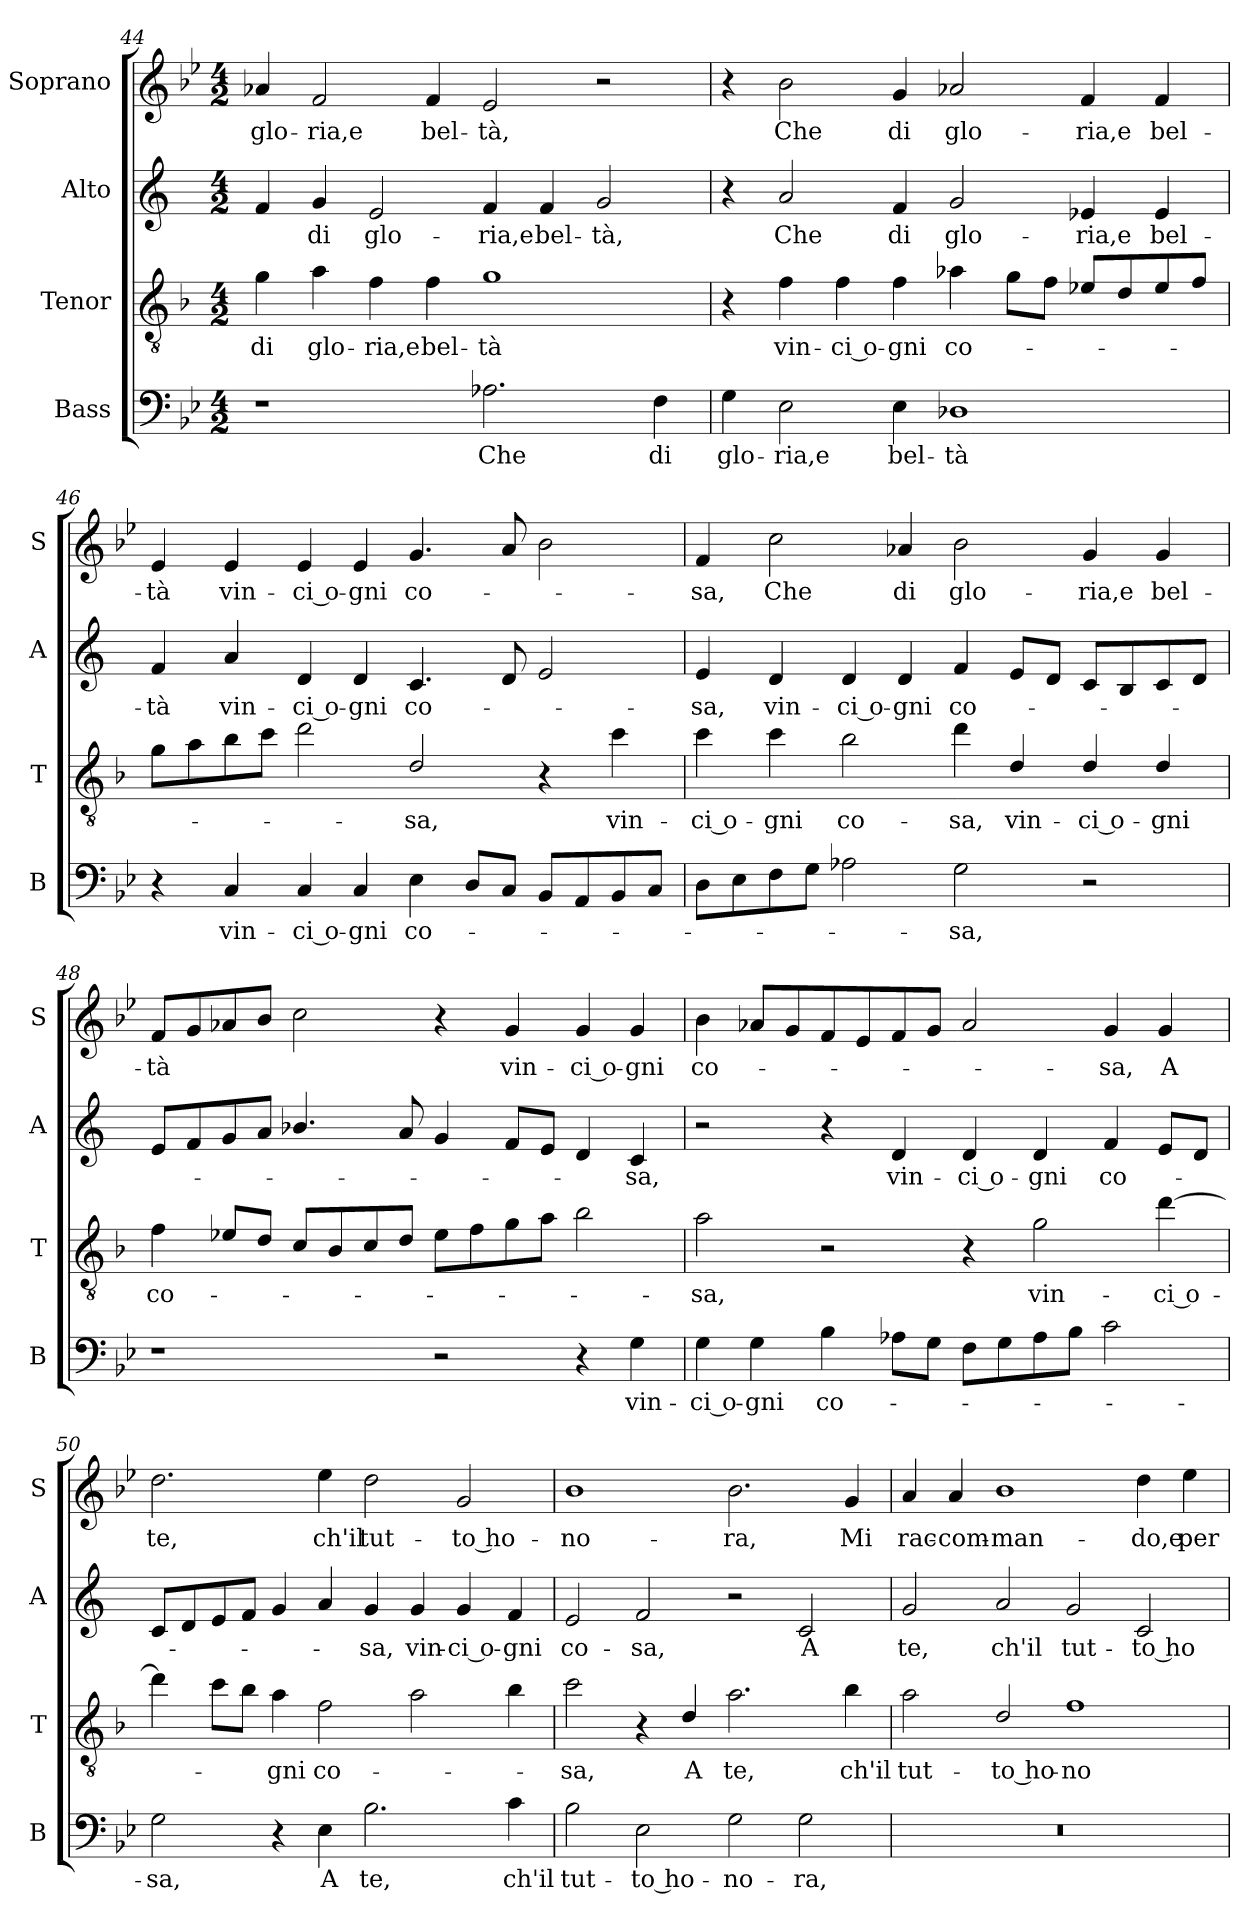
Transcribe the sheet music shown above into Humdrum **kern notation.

**kern	**text	**kern	**text	**kern	**text	**kern	**text
*part4	*part4	*part3	*part3	*part2	*part2	*part1	*part1
*staff4	*staff4	*staff3	*staff3	*staff2	*staff2	*staff1	*staff1
*I"Bass	*	*I"Tenor	*	*I"Alto	*	*I"Soprano	*
*I'B	*	*I'T	*	*I'A	*	*I'S	*
!!LO:PB:g=z
*clefF4	*	*clefGv2	*	*clefG2	*	*clefG2	*
*	*	*ITrd4c7	*	*ITrd1c2	*	*	*
*k[b-e-]	*	*k[b-e-]	*	*k[b-e-]	*	*k[b-e-]	*
*B-:	*	*B-:	*	*B-:	*	*B-:	*
*M4/2	*	*M4/2	*	*M4/2	*	*M4/2	*
=44	=44	=44	=44	=44	=44	=44	=44
!	!	!	!LO:LY:b	!	!	!	!LO:LY:b
1r	.	4c\	di	4e-/	.	4a-X/	glo-
!	!	!	!LO:LY:b	!	!LO:LY:b	!	!LO:LY:b
.	.	4d\	glo-	4f/	di	2f/	-ria,e
!	!	!	!LO:LY:b	!	!LO:LY:b	!	!
.	.	4B-\	-ria,e	2d/	glo-	.	.
!	!	!	!LO:LY:b	!	!	!	!LO:LY:b
.	.	4B-\	bel-	.	.	4f/	bel-
!	!LO:LY:b	!	!LO:LY:b	!	!LO:LY:b	!	!LO:LY:b
2.A-X\	Che	1c	-tà	4e-/	-ria,e	2e-/	-tà,
!	!	!	!	!	!LO:LY:b	!	!
.	.	.	.	4e-/	bel-	.	.
!	!	!	!	!	!LO:LY:b	!	!
.	.	.	.	2f/	-tà,	2r	.
!	!LO:LY:b	!	!	!	!	!	!
4F\	di	.	.	.	.	.	.
=45	=45	=45	=45	=45	=45	=45	=45
!	!LO:LY:b	!	!	!	!	!	!
4G\	glo-	4r	.	4r	.	4r	.
!	!LO:LY:b	!	!LO:LY:b	!	!LO:LY:b	!	!LO:LY:b
2E-\	-ria,e	4B-\	vin-	2g/	Che	2b-\	Che
!	!	!	!LO:LY:b	!	!	!	!
.	.	4B-\	-ci o-	.	.	.	.
!	!LO:LY:b	!	!LO:LY:b	!	!LO:LY:b	!	!LO:LY:b
4E-\	bel-	4B-\	-gni	4e-/	di	4g/	di
!	!LO:LY:b	!	!LO:LY:b	!	!LO:LY:b	!	!LO:LY:b
1D-X	-tà	4d-X\	co-	2f/	glo-	2a-X/	glo-
.	.	8c\L	.	.	.	.	.
.	.	8B-\J	.	.	.	.	.
!	!	!	!	!	!LO:LY:b	!	!LO:LY:b
.	.	8A-X/L	.	4d-X/	-ria,e	4f/	-ria,e
.	.	8G/	.	.	.	.	.
!	!	!	!	!	!LO:LY:b	!	!LO:LY:b
.	.	8A-/	.	4d-/	bel-	4f/	bel-
.	.	8B-/J	.	.	.	.	.
=46	=46	=46	=46	=46	=46	=46	=46
!	!	!	!	!	!LO:LY:b	!	!LO:LY:b
4r	.	8c\L	.	4e-/	-tà	4e-/	-tà
.	.	8d\	.	.	.	.	.
!	!LO:LY:b	!	!	!	!LO:LY:b	!	!LO:LY:b
4C/	vin-	8e-\	.	4g/	vin-	4e-/	vin-
.	.	8f\J	.	.	.	.	.
!	!LO:LY:b	!	!	!	!LO:LY:b	!	!LO:LY:b
4C/	-ci o-	2g\	.	4c/	-ci o-	4e-/	-ci o-
!	!LO:LY:b	!	!	!	!LO:LY:b	!	!LO:LY:b
4C/	-gni	.	.	4c/	-gni	4e-/	-gni
!	!LO:LY:b	!	!LO:LY:b	!	!LO:LY:b	!	!LO:LY:b
4E-\	co-	2G/	-sa,	4.B-/	co-	4.g/	co-
8D/L	.	.	.	.	.	.	.
8C/J	.	.	.	8c/	.	8a/	.
8BB-/L	.	4r	.	2d/	.	2b-\	.
8AA/	.	.	.	.	.	.	.
!	!	!	!LO:LY:b	!	!	!	!
8BB-/	.	4f\	vin-	.	.	.	.
8C/J	.	.	.	.	.	.	.
!!LO:LB:g=z
=47	=47	=47	=47	=47	=47	=47	=47
!	!	!	!LO:LY:b	!	!LO:LY:b	!	!LO:LY:b
8D\L	.	4f\	-ci o-	4d/	-sa,	4f/	-sa,
8E-\	.	.	.	.	.	.	.
!	!	!	!LO:LY:b	!	!LO:LY:b	!	!LO:LY:b
8F\	.	4f\	-gni	4c/	vin-	2cc\	Che
8G\J	.	.	.	.	.	.	.
!	!	!	!LO:LY:b	!	!LO:LY:b	!	!
2A-X\	.	2e-\	co-	4c/	-ci o-	.	.
!	!	!	!	!	!LO:LY:b	!	!LO:LY:b
.	.	.	.	4c/	-gni	4a-X/	di
!	!LO:LY:b	!	!LO:LY:b	!	!LO:LY:b	!	!LO:LY:b
2G\	-sa,	4g\	-sa,	4e-/	co-	2b-\	glo-
!	!	!	!LO:LY:b	!	!	!	!
.	.	4G/	vin-	8d/L	.	.	.
.	.	.	.	8c/J	.	.	.
!	!	!	!LO:LY:b	!	!	!	!LO:LY:b
2r	.	4G/	-ci o-	8B-/L	.	4g/	-ria,e
.	.	.	.	8A/	.	.	.
!	!	!	!LO:LY:b	!	!	!	!LO:LY:b
.	.	4G/	-gni	8B-/	.	4g/	bel-
.	.	.	.	8c/J	.	.	.
=48	=48	=48	=48	=48	=48	=48	=48
!	!	!	!LO:LY:b	!	!	!	!LO:LY:b
1r	.	4B-\	co-	8d/L	.	8f/L	-tà
.	.	.	.	8e-/	.	8g/	.
.	.	8A-X/L	.	8f/	.	8a-X/	.
.	.	8G/J	.	8g/J	.	8b-/J	.
.	.	8F/L	.	4.a-X/	.	2cc\	.
.	.	8E-/	.	.	.	.	.
.	.	8F/	.	.	.	.	.
.	.	8G/J	.	8g/	.	.	.
2r	.	8A-\L	.	4f/	.	4r	.
.	.	8B-\	.	.	.	.	.
!	!	!	!	!	!	!	!LO:LY:b
.	.	8c\	.	8e-/L	.	4g/	vin-
.	.	8d\J	.	8d/J	.	.	.
!	!	!	!	!	!	!	!LO:LY:b
4r	.	2e-\	.	4c/	.	4g/	-ci o-
!	!LO:LY:b	!	!	!	!LO:LY:b	!	!LO:LY:b
4G\	vin-	.	.	4B-/	-sa,	4g/	-gni
=49	=49	=49	=49	=49	=49	=49	=49
!	!LO:LY:b	!	!LO:LY:b	!	!	!	!LO:LY:b
4G\	-ci o-	2d\	-sa,	2r	.	4b-\	co-
!	!LO:LY:b	!	!	!	!	!	!
4G\	-gni	.	.	.	.	8a-X/L	.
.	.	.	.	.	.	8g/	.
!	!LO:LY:b	!	!	!	!	!	!
4B-\	co-	2r	.	4r	.	8f/	.
.	.	.	.	.	.	8e-/	.
!	!	!	!	!	!LO:LY:b	!	!
8A-X\L	.	.	.	4c/	vin-	8f/	.
8G\J	.	.	.	.	.	8g/J	.
!	!	!	!	!	!LO:LY:b	!	!
8F\L	.	4r	.	4c/	-ci o-	2a-/	.
8G\	.	.	.	.	.	.	.
!	!	!	!LO:LY:b	!	!LO:LY:b	!	!
8A-\	.	2c\	vin-	4c/	-gni	.	.
8B-\J	.	.	.	.	.	.	.
!	!	!	!	!	!LO:LY:b	!	!LO:LY:b
2c\	.	.	.	4e-/	co-	4g/	-sa,
!	!	!	!LO:LY:b	!	!	!	!LO:LY:b
.	.	[4g\	-ci o-	8d/L	.	4g/	A
.	.	.	.	8c/J	.	.	.
!!LO:LB:g=z
=50	=50	=50	=50	=50	=50	=50	=50
!	!LO:LY:b	!	!	!	!	!	!LO:LY:b
2G\	-sa,	4g\]	.	8B-/L	.	2.dd\	te,
.	.	.	.	8c/	.	.	.
.	.	8f\L	.	8d/	.	.	.
.	.	8e-\J	.	8e-/J	.	.	.
!	!	!	!LO:LY:b	!	!	!	!
4r	.	4d\	-gni	4f/	.	.	.
!	!LO:LY:b	!	!LO:LY:b	!	!	!	!LO:LY:b
4E-\	A	2B-\	co-	4g/	.	4ee-\	ch'il
!	!LO:LY:b	!	!	!	!LO:LY:b	!	!LO:LY:b
2.B-\	te,	.	.	4f/	-sa,	2dd\	tut-
!	!	!	!	!	!LO:LY:b	!	!
.	.	2d\	.	4f/	vin-	.	.
!	!	!	!	!	!LO:LY:b	!	!LO:LY:b
.	.	.	.	4f/	-ci o-	2g/	-to ho-
!	!LO:LY:b	!	!	!	!LO:LY:b	!	!
4c\	ch'il	4e-\	.	4e-/	-gni	.	.
=51	=51	=51	=51	=51	=51	=51	=51
!	!LO:LY:b	!	!LO:LY:b	!	!LO:LY:b	!	!LO:LY:b
2B-\	tut-	2f\	-sa,	2d/	co-	1b-	-no-
!	!LO:LY:b	!	!	!	!LO:LY:b	!	!
2E-\	-to ho-	4r	.	2e-/	-sa,	.	.
!	!	!	!LO:LY:b	!	!	!	!
.	.	4G/	A	.	.	.	.
!	!LO:LY:b	!	!LO:LY:b	!	!	!	!LO:LY:b
2G\	-no-	2.d\	te,	2r	.	2.b-\	-ra,
!	!LO:LY:b	!	!	!	!LO:LY:b	!	!
2G\	-ra,	.	.	2B-/	A	.	.
!	!	!	!LO:LY:b	!	!	!	!LO:LY:b
.	.	4e-\	ch'il	.	.	4g/	Mi
=52	=52	=52	=52	=52	=52	=52	=52
!	!	!	!LO:LY:b	!	!LO:LY:b	!	!LO:LY:b
0r	.	2d\	tut-	2f/	te,	4a/	rac-
!	!	!	!	!	!	!	!LO:LY:b
.	.	.	.	.	.	4a/	-com-
!	!	!	!LO:LY:b	!	!LO:LY:b	!	!LO:LY:b
.	.	2G/	-to ho-	2g/	ch'il	1b-	-man-
!	!	!	!LO:LY:b	!	!LO:LY:b	!	!
.	.	1B-	-no-	2f/	tut-	.	.
!	!	!	!	!	!LO:LY:b	!	!LO:LY:b
.	.	.	.	2B-/	-to ho-	4dd\	-do,e
!	!	!	!	!	!	!	!LO:LY:b
.	.	.	.	.	.	4ee-\	per
=	=	=	=	=	=	=	=
*-	*-	*-	*-	*-	*-	*-	*-
